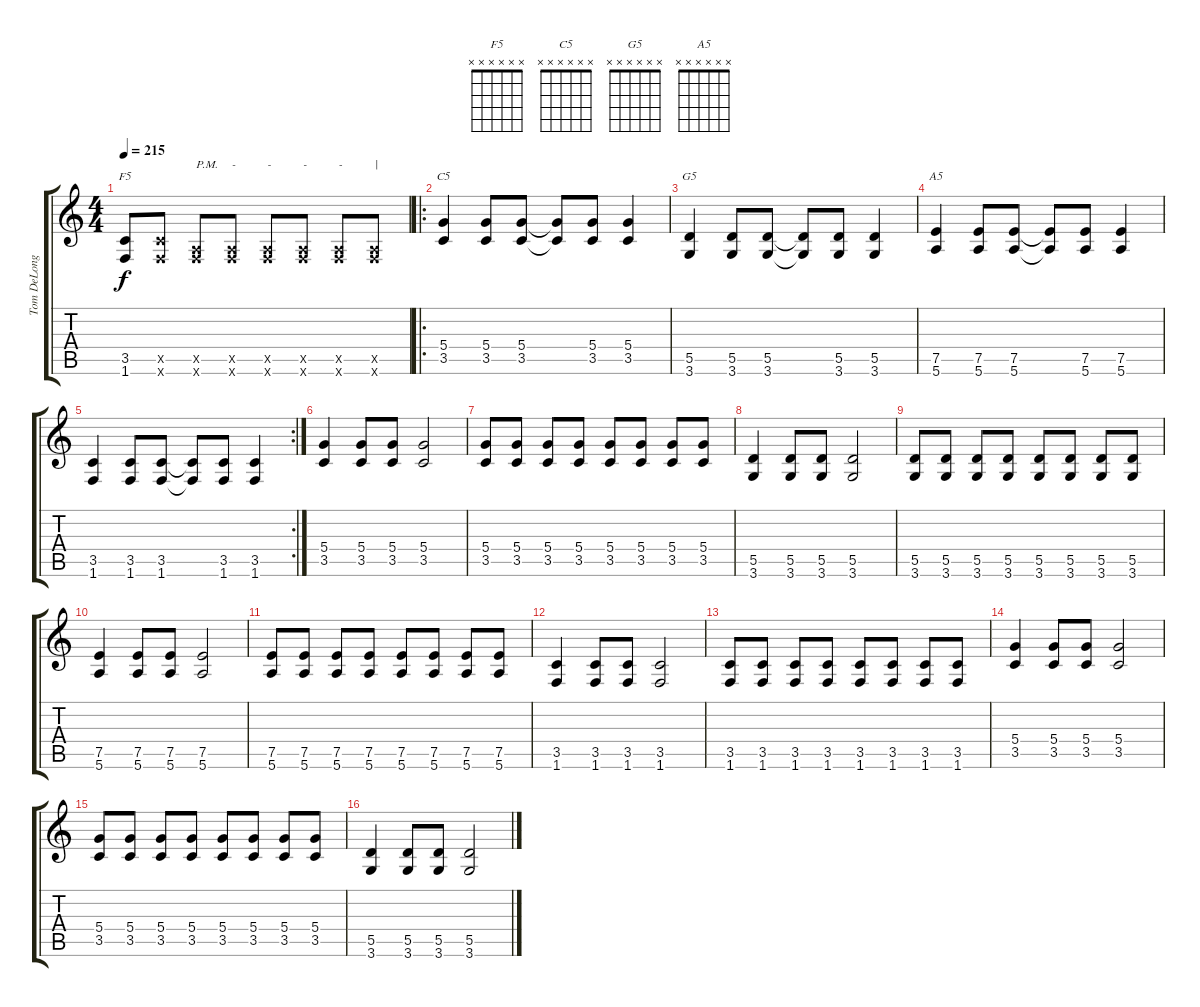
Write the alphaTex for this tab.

\track ("Tom DeLonge Distortion" "Tom DeLong") {instrument distortionguitar}
\staff {score tabs}
\tuning (E4 B3 G3 D3 A2 E2) {hide}
\chord ("F5" x x x x x x)
\chord ("C5" x x x x x x)
\chord ("G5" x x x x x x)
\chord ("A5" x x x x x x)
\ts (4 4)
\tempo 215
\clef g2
\ks c
(3.5 1.6).8{ch "F5" dy f} (3.5{x} 1.6{x}).8 (0.5{x} 1.6{x}).8{txt "P.M."} (0.5{x} 1.6{x}).8{txt "-"} (0.5{x} 1.6{x}).8{txt "-"} (0.5{x} 1.6{x}).8{txt "-"} (0.5{x} 1.6{x}).8{txt "-"} (0.5{x} 1.6{x}).8{txt "|"} |
\ro
(5.4 3.5).4{ch "C5"} (5.4 3.5).8 (5.4 3.5).8 (5.4{t} 3.5{t}).8 (5.4 3.5).8 (5.4 3.5).4 |
(5.5 3.6).4{ch "G5"} (5.5 3.6).8 (5.5 3.6).8 (5.5{t} 3.6{t}).8 (5.5 3.6).8 (5.5 3.6).4 |
(7.5 5.6).4{ch "A5"} (7.5 5.6).8 (7.5 5.6).8 (7.5{t} 5.6{t}).8 (7.5 5.6).8 (7.5 5.6).4 |
\rc 2
(3.5 1.6).4 (3.5 1.6).8 (3.5 1.6).8 (3.5{t} 1.6{t}).8 (3.5 1.6).8 (3.5 1.6).4 |
(5.4 3.5).4 (5.4 3.5).8 (5.4 3.5).8 (5.4 3.5).2 |
(5.4 3.5).8 (5.4 3.5).8 (5.4 3.5).8 (5.4 3.5).8 (5.4 3.5).8 (5.4 3.5).8 (5.4 3.5).8 (5.4 3.5).8 |
(5.5 3.6).4 (5.5 3.6).8 (5.5 3.6).8 (5.5 3.6).2 |
(5.5 3.6).8 (5.5 3.6).8 (5.5 3.6).8 (5.5 3.6).8 (5.5 3.6).8 (5.5 3.6).8 (5.5 3.6).8 (5.5 3.6).8 |
(7.5 5.6).4 (7.5 5.6).8 (7.5 5.6).8 (7.5 5.6).2 |
(7.5 5.6).8 (7.5 5.6).8 (7.5 5.6).8 (7.5 5.6).8 (7.5 5.6).8 (7.5 5.6).8 (7.5 5.6).8 (7.5 5.6).8 |
(3.5 1.6).4 (3.5 1.6).8 (3.5 1.6).8 (3.5 1.6).2 |
(3.5 1.6).8 (3.5 1.6).8 (3.5 1.6).8 (3.5 1.6).8 (3.5 1.6).8 (3.5 1.6).8 (3.5 1.6).8 (3.5 1.6).8 |
(5.4 3.5).4 (5.4 3.5).8 (5.4 3.5).8 (5.4 3.5).2 |
(5.4 3.5).8 (5.4 3.5).8 (5.4 3.5).8 (5.4 3.5).8 (5.4 3.5).8 (5.4 3.5).8 (5.4 3.5).8 (5.4 3.5).8 |
(5.5 3.6).4 (5.5 3.6).8 (5.5 3.6).8 (5.5 3.6).2
